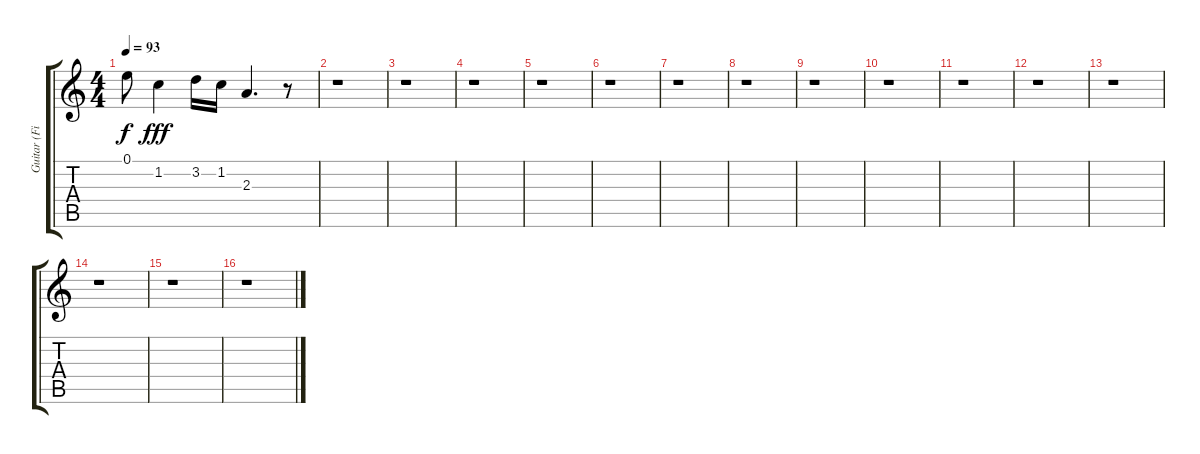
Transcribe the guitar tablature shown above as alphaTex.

\track ("Guitar (Fills)" "Guitar (Fi") {instrument electricguitarclean}
\staff {score tabs}
\tuning (E4 B3 G3 D3 A2 E2) {hide}
\ts (4 4)
\tempo 93
\clef g2
\ks c
0.1{t}.8{dy f} 1.2.4{dy fff} 3.2.16 1.2.16 2.3.4{d} r.8 |
r.1 |
r.1 |
r.1 |
r.1 |
r.1 |
r.1 |
r.1 |
r.1 |
r.1 |
r.1 |
r.1 |
r.1 |
r.1 |
r.1 |
r.1
